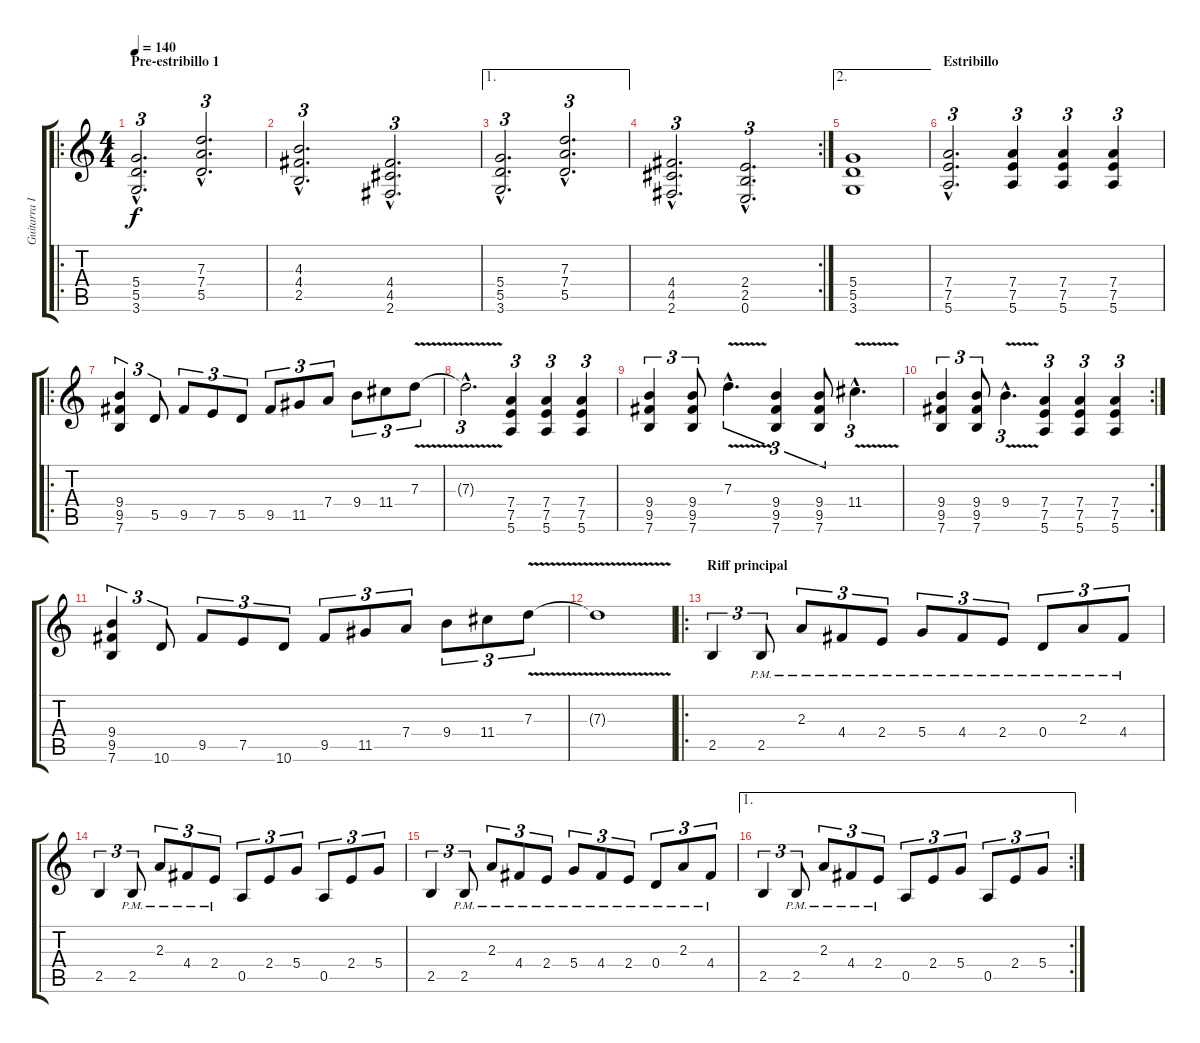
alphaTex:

\track ("Guitarra II" "Guitarra I") {instrument distortionguitar}
\staff {score tabs}
\tuning (E4 B3 G3 D3 A2 E2) {hide}
\ro
\ts (4 4)
\section ("" "Pre-estribillo 1")
\tempo 140
\clef g2
\ks c
(5.4{hac} 5.5{hac} 3.6{hac}).2{d tu (3 2) dy f} (7.3{hac} 7.4{hac} 5.5{hac}).2{d tu (3 2)} |
(4.3{hac} 4.4{hac} 2.5{hac}).2{d tu (3 2)} (4.4{hac} 4.5{hac} 2.6{hac}).2{d tu (3 2)} |
\ae 1
(5.4{hac} 5.5{hac} 3.6{hac}).2{d tu (3 2)} (7.3{hac} 7.4{hac} 5.5{hac}).2{d tu (3 2)} |
\rc 2
(4.4{hac} 4.5{hac} 2.6{hac}).2{d tu (3 2)} (2.4{hac} 2.5{hac} 0.6{hac}).2{d tu (3 2)} |
\ae 2
(5.4 5.5 3.6).1 |
\section ("" "Estribillo")
(7.4{hac} 7.5{hac} 5.6{hac}).2{d tu (3 2)} (7.4 7.5 5.6).4{tu (3 2)} (7.4 7.5 5.6).4{tu (3 2)} (7.4 7.5 5.6).4{tu (3 2)} |
\ro
(9.4 9.5 7.6).4{tu (3 2)} 5.5.8{tu (3 2)} 9.5.8{tu (3 2)} 7.5.8{tu (3 2)} 5.5.8{tu (3 2)} 9.5.8{tu (3 2)} 11.5.8{tu (3 2)} 7.4.8{tu (3 2)} 9.4.8{tu (3 2)} 11.4.8{tu (3 2)} 7.3{v}.8{tu (3 2)} |
7.3{hac t}.2{d tu (3 2)} (7.4 7.5 5.6).4{tu (3 2)} (7.4 7.5 5.6).4{tu (3 2)} (7.4 7.5 5.6).4{tu (3 2)} |
(9.4 9.5 7.6).4{tu (3 2)} (9.4 9.5 7.6).8{tu (3 2)} 7.3{v hac}.4{d tu (3 2)} (9.4 9.5 7.6).4{tu (3 2)} (9.4 9.5 7.6).8{tu (3 2)} 11.4{v hac}.4{d tu (3 2)} |
\rc 2
(9.4 9.5 7.6).4{tu (3 2)} (9.4 9.5 7.6).8{tu (3 2)} 9.4{v hac}.4{d tu (3 2)} (7.4 7.5 5.6).4{tu (3 2)} (7.4 7.5 5.6).4{tu (3 2)} (7.4 7.5 5.6).4{tu (3 2)} |
(9.4 9.5 7.6).4{tu (3 2)} 10.6.8{tu (3 2)} 9.5.8{tu (3 2)} 7.5.8{tu (3 2)} 10.6.8{tu (3 2)} 9.5.8{tu (3 2)} 11.5.8{tu (3 2)} 7.4.8{tu (3 2)} 9.4.8{tu (3 2)} 11.4.8{tu (3 2)} 7.3{v}.8{tu (3 2)} |
7.3{t}.1 |
\ro
\section ("" "Riff principal")
2.5.4{tu (3 2)} 2.5{pm}.8{tu (3 2)} 2.3{pm}.8{tu (3 2)} 4.4{pm}.8{tu (3 2)} 2.4{pm}.8{tu (3 2)} 5.4{pm}.8{tu (3 2)} 4.4{pm}.8{tu (3 2)} 2.4{pm}.8{tu (3 2)} 0.4{pm}.8{tu (3 2)} 2.3{pm}.8{tu (3 2)} 4.4{pm}.8{tu (3 2)} |
2.5.4{tu (3 2)} 2.5{pm}.8{tu (3 2)} 2.3{pm}.8{tu (3 2)} 4.4{pm}.8{tu (3 2)} 2.4{pm}.8{tu (3 2)} 0.5.8{tu (3 2)} 2.4.8{tu (3 2)} 5.4.8{tu (3 2)} 0.5.8{tu (3 2)} 2.4.8{tu (3 2)} 5.4.8{tu (3 2)} |
2.5.4{tu (3 2)} 2.5{pm}.8{tu (3 2)} 2.3{pm}.8{tu (3 2)} 4.4{pm}.8{tu (3 2)} 2.4{pm}.8{tu (3 2)} 5.4{pm}.8{tu (3 2)} 4.4{pm}.8{tu (3 2)} 2.4{pm}.8{tu (3 2)} 0.4{pm}.8{tu (3 2)} 2.3{pm}.8{tu (3 2)} 4.4{pm}.8{tu (3 2)} |
\ae 1
\rc 2
2.5.4{tu (3 2)} 2.5{pm}.8{tu (3 2)} 2.3{pm}.8{tu (3 2)} 4.4{pm}.8{tu (3 2)} 2.4{pm}.8{tu (3 2)} 0.5.8{tu (3 2)} 2.4.8{tu (3 2)} 5.4.8{tu (3 2)} 0.5.8{tu (3 2)} 2.4.8{tu (3 2)} 5.4.8{tu (3 2)}
